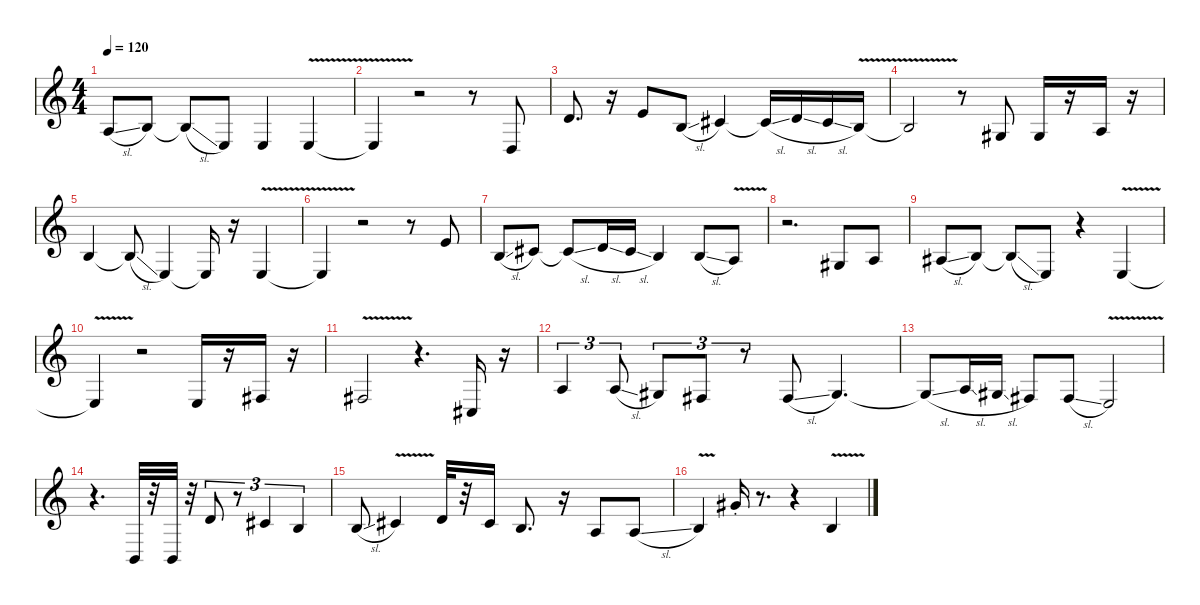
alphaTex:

\defaultSystemsLayout 4
\hideDynamics
\bracketExtendMode nobrackets
\singleTrackTrackNamePolicy hidden
\multiTrackTrackNamePolicy hidden
\firstSystemTrackNameMode fullname
\firstSystemTrackNameOrientation horizontal
\otherSystemsTrackNameOrientation horizontal
\track ("Mikael Akerfeldt - Vocals" "fl.") {instrument flute}
\staff {score}
\tuning (E4 B3 G3 D3 A2 E2)
\ts (4 4)
\tempo 120
\clef g2
\ks c
7.4{sl}.8{dy f beam Up} 9.4.8{beam Up} 9.4{sl t}.8{beam Up} 2.4.8{beam Up} 2.4.4{beam Up} 2.4{v}.4{beam Up} |
2.4{v t}.4{beam Up} r.2{beam Up} r.8{beam Up} 5.5.8{beam Up} |
7.3.8{d beam Up} r.16{beam Up} 9.3.8{beam Up} 9.4{sl}.8{beam Up} 11.4{acc #}.4{beam Up} 11.4{sl t acc #}.16{beam Up} 12.4{sl}.16{beam Up} 11.4{sl acc #}.16{beam Up} 9.4{v}.16{beam Up} |
9.4{v t}.2{beam Up} r.8{beam Up} 6.4{acc #}.8{beam Up} 6.4{acc #}.16{beam Up} r.16{beam Up} 7.4.16{beam Up} r.16{beam Up} |
9.4.4{beam Up} 9.4{sl t}.8{beam Up} 2.4.4{beam Up} 2.4{t}.16{beam Up} r.16{beam Up} 2.4{v}.4{beam Up} |
2.4{v t}.4{beam Up} r.2{beam Up} r.8{beam Up} 9.3.8{beam Up} |
9.4{sl}.8{beam Up} 11.4{acc #}.8{beam Up} 11.4{sl t acc #}.8{beam Up} 12.4{sl}.16{beam Up} 11.4{sl acc #}.16{beam Up} 9.4.4{beam Up} 9.4{sl}.8{beam Up} 7.4{v}.8{beam Up} |
r.2{d beam Down} 6.4{acc #}.8{beam Up} 7.4.8{beam Up} |
8.4{sl acc #}.8{beam Up} 9.4.8{beam Up} 9.4{sl t}.8{beam Up} 2.4.8{beam Up} r.4{beam Up} 2.4{v}.4{beam Up} |
2.4{v t}.4{beam Up} r.2{beam Up} 7.5.16{beam Up} r.16{beam Up} 9.5{acc #}.16{beam Up} r.16{beam Up} |
9.5{v acc #}.2{beam Up} r.4{d beam Up} 9.6{acc #}.16{beam Up} r.16{beam Up} |
7.4.4{tu (3 2) beam Up} 7.4{sl}.8{tu (3 2) beam Up} 6.4{acc #}.8{tu (3 2) beam Up} 9.5{acc #}.8{tu (3 2) beam Up} r.8{tu (3 2) beam Up} 9.5{sl acc #}.8{beam Up} 11.5{acc #}.4{d beam Up} |
11.5{sl t acc #}.8{beam Up} 12.5{sl}.16{beam Up} 11.5{sl acc #}.16{beam Up} 9.5{acc #}.8{beam Up} 9.5{sl acc #}.8{beam Up} 7.5{v}.2{beam Up} |
r.4{d beam Down} 7.6.32{beam Up} r.32{beam Up} 7.6.32{beam Up} r.32{beam Up} 7.3.8{tu (3 2) beam Up} r.8{tu (3 2) beam Up} 6.3{acc #}.4{tu (3 2) beam Up} 9.4.4{tu (3 2) beam Up} |
9.4{sl}.8{beam Up} 11.4{v acc #}.4{beam Up} 12.4.32{beam Up} r.32{beam Up} 11.4{acc #}.16{beam Up} 9.4.8{d beam Up} r.16{beam Up} 7.4.8{beam Up} 7.4{sl}.8{beam Up} |
9.4{v}.4{beam Up} 9.2{st acc #}.16{beam Up} r.8{d beam Up} r.4{beam Up} 9.4{v}.4{beam Up}
